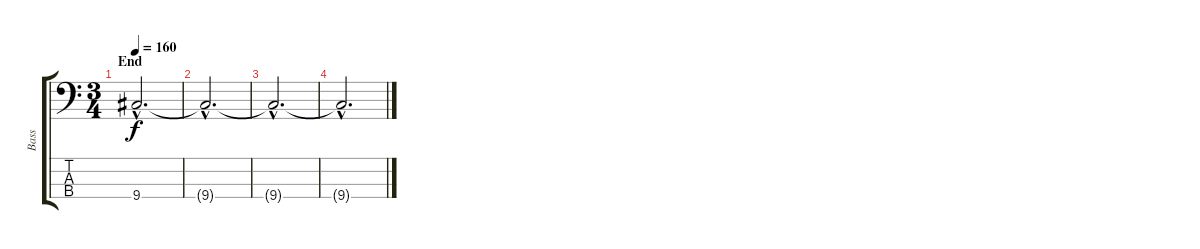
\track ("Bass" "Bass") {instrument electricbassfinger}
\staff {score tabs}
\tuning (G2 D2 A1 E1) {hide}
\ts (3 4)
\section ("" "End")
\tempo 160
\clef f4
\ks c
9.4{hac}.2{d dy f volume 0} |
9.4{hac t}.2{d} |
9.4{hac t}.2{d} |
9.4{hac t}.2{d}
